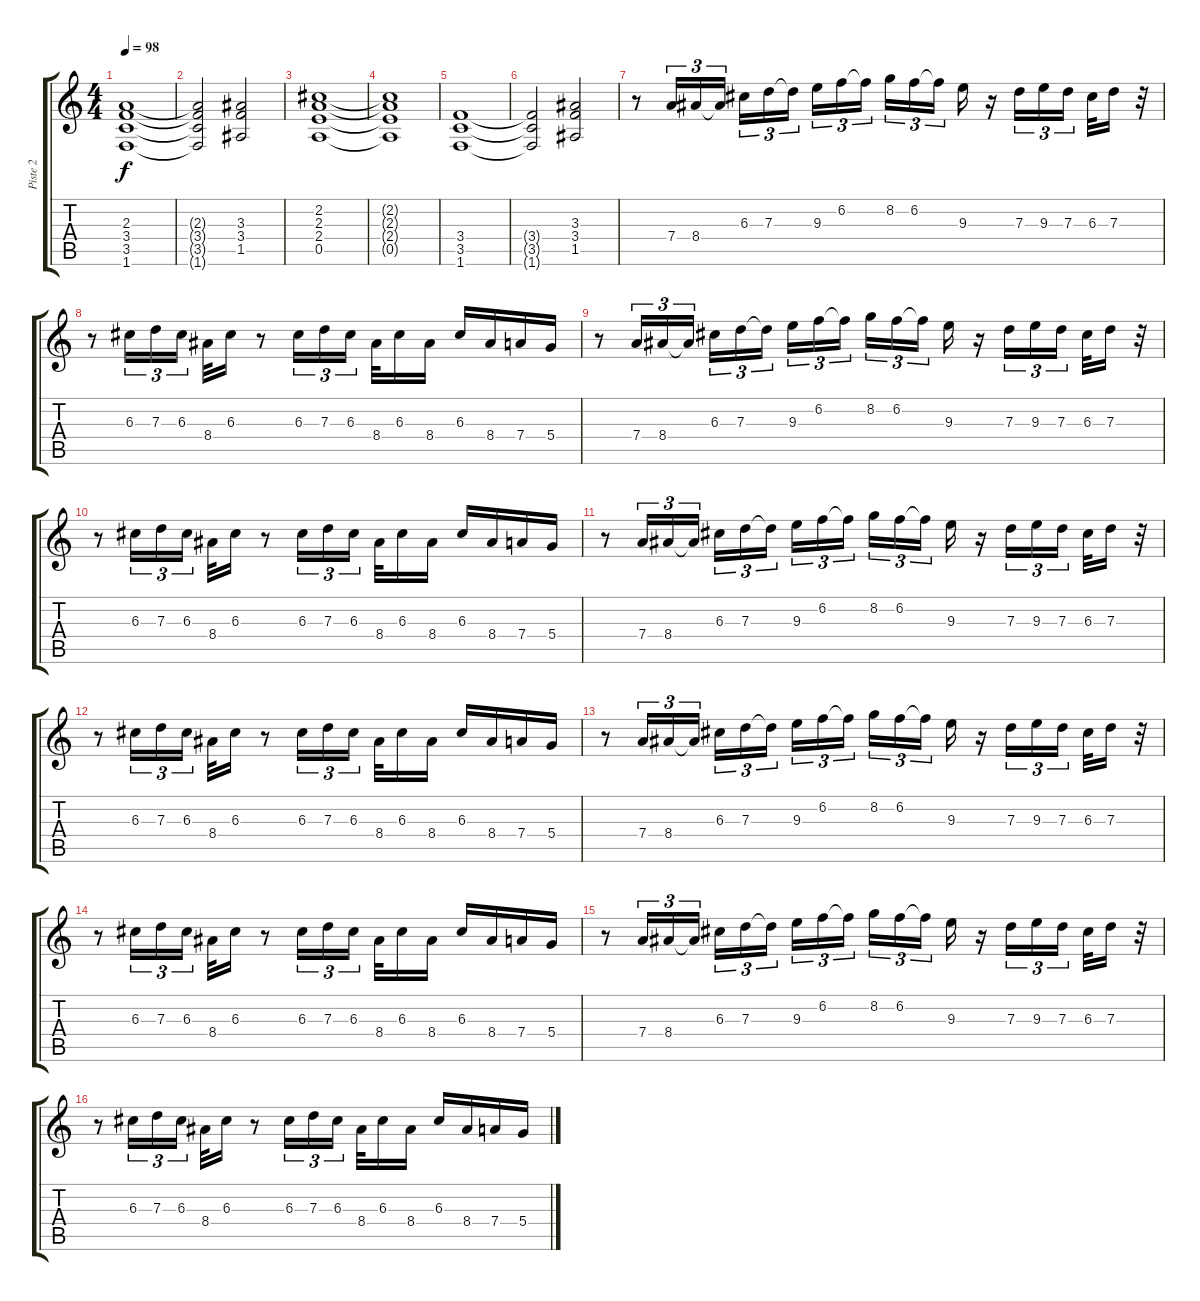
\track ("Piste 2" "Piste 2") {instrument rockorgan}
\staff {score tabs}
\tuning (E5 B4 G4 D4 A3 E3) {hide}
\ts (4 4)
\tempo 98
\clef g2
\ks c
(2.3 3.4 3.5 1.6).1{dy f} |
(2.3{t} 3.4{t} 3.5{t} 1.6{t}).2 (3.3 3.4 1.5).2 |
(2.2 2.3 2.4 0.5).1{instrument rockorgan} |
(2.2{t} 2.3{t} 2.4{t} 0.5{t}).1 |
(3.4 3.5 1.6).1 |
(3.4{t} 3.5{t} 1.6{t}).2 (3.3 3.4 1.5).2 |
r.8 7.4.16{tu (3 2)} 8.4.16{tu (3 2)} 8.4{t}.16{tu (3 2)} 6.3.16{tu (3 2)} 7.3.16{tu (3 2)} 7.3{t}.16{tu (3 2)} 9.3.16{tu (3 2)} 6.2.16{tu (3 2)} 6.2{t}.16{tu (3 2)} 8.2.16{tu (3 2)} 6.2.16{tu (3 2)} 6.2{t}.16{tu (3 2)} 9.3.16 r.16 7.3.16{tu (3 2)} 9.3.16{tu (3 2)} 7.3.16{tu (3 2)} 6.3.32 7.3.16 r.32 |
r.8 6.3.16{tu (3 2)} 7.3.16{tu (3 2)} 6.3.16{tu (3 2)} 8.4.32 6.3.16 r.8 6.3.16{tu (3 2)} 7.3.16{tu (3 2)} 6.3.16{tu (3 2)} 8.4.32 6.3.16 8.4.16 6.3.16 8.4.16 7.4.16 5.4.16 |
r.8 7.4.16{tu (3 2)} 8.4.16{tu (3 2)} 8.4{t}.16{tu (3 2)} 6.3.16{tu (3 2)} 7.3.16{tu (3 2)} 7.3{t}.16{tu (3 2)} 9.3.16{tu (3 2)} 6.2.16{tu (3 2)} 6.2{t}.16{tu (3 2)} 8.2.16{tu (3 2)} 6.2.16{tu (3 2)} 6.2{t}.16{tu (3 2)} 9.3.16 r.16 7.3.16{tu (3 2)} 9.3.16{tu (3 2)} 7.3.16{tu (3 2)} 6.3.32 7.3.16 r.32 |
r.8 6.3.16{tu (3 2)} 7.3.16{tu (3 2)} 6.3.16{tu (3 2)} 8.4.32 6.3.16 r.8 6.3.16{tu (3 2)} 7.3.16{tu (3 2)} 6.3.16{tu (3 2)} 8.4.32 6.3.16 8.4.16 6.3.16 8.4.16 7.4.16 5.4.16 |
r.8 7.4.16{tu (3 2)} 8.4.16{tu (3 2)} 8.4{t}.16{tu (3 2)} 6.3.16{tu (3 2)} 7.3.16{tu (3 2)} 7.3{t}.16{tu (3 2)} 9.3.16{tu (3 2)} 6.2.16{tu (3 2)} 6.2{t}.16{tu (3 2)} 8.2.16{tu (3 2)} 6.2.16{tu (3 2)} 6.2{t}.16{tu (3 2)} 9.3.16 r.16 7.3.16{tu (3 2)} 9.3.16{tu (3 2)} 7.3.16{tu (3 2)} 6.3.32 7.3.16 r.32 |
r.8 6.3.16{tu (3 2)} 7.3.16{tu (3 2)} 6.3.16{tu (3 2)} 8.4.32 6.3.16 r.8 6.3.16{tu (3 2)} 7.3.16{tu (3 2)} 6.3.16{tu (3 2)} 8.4.32 6.3.16 8.4.16 6.3.16 8.4.16 7.4.16 5.4.16 |
r.8 7.4.16{tu (3 2)} 8.4.16{tu (3 2)} 8.4{t}.16{tu (3 2)} 6.3.16{tu (3 2)} 7.3.16{tu (3 2)} 7.3{t}.16{tu (3 2)} 9.3.16{tu (3 2)} 6.2.16{tu (3 2)} 6.2{t}.16{tu (3 2)} 8.2.16{tu (3 2)} 6.2.16{tu (3 2)} 6.2{t}.16{tu (3 2)} 9.3.16 r.16 7.3.16{tu (3 2)} 9.3.16{tu (3 2)} 7.3.16{tu (3 2)} 6.3.32 7.3.16 r.32 |
r.8 6.3.16{tu (3 2)} 7.3.16{tu (3 2)} 6.3.16{tu (3 2)} 8.4.32 6.3.16 r.8 6.3.16{tu (3 2)} 7.3.16{tu (3 2)} 6.3.16{tu (3 2)} 8.4.32 6.3.16 8.4.16 6.3.16 8.4.16 7.4.16 5.4.16 |
r.8 7.4.16{tu (3 2)} 8.4.16{tu (3 2)} 8.4{t}.16{tu (3 2)} 6.3.16{tu (3 2)} 7.3.16{tu (3 2)} 7.3{t}.16{tu (3 2)} 9.3.16{tu (3 2)} 6.2.16{tu (3 2)} 6.2{t}.16{tu (3 2)} 8.2.16{tu (3 2)} 6.2.16{tu (3 2)} 6.2{t}.16{tu (3 2)} 9.3.16 r.16 7.3.16{tu (3 2)} 9.3.16{tu (3 2)} 7.3.16{tu (3 2)} 6.3.32 7.3.16 r.32 |
r.8 6.3.16{tu (3 2)} 7.3.16{tu (3 2)} 6.3.16{tu (3 2)} 8.4.32 6.3.16 r.8 6.3.16{tu (3 2)} 7.3.16{tu (3 2)} 6.3.16{tu (3 2)} 8.4.32 6.3.16 8.4.16 6.3.16 8.4.16 7.4.16 5.4.16
